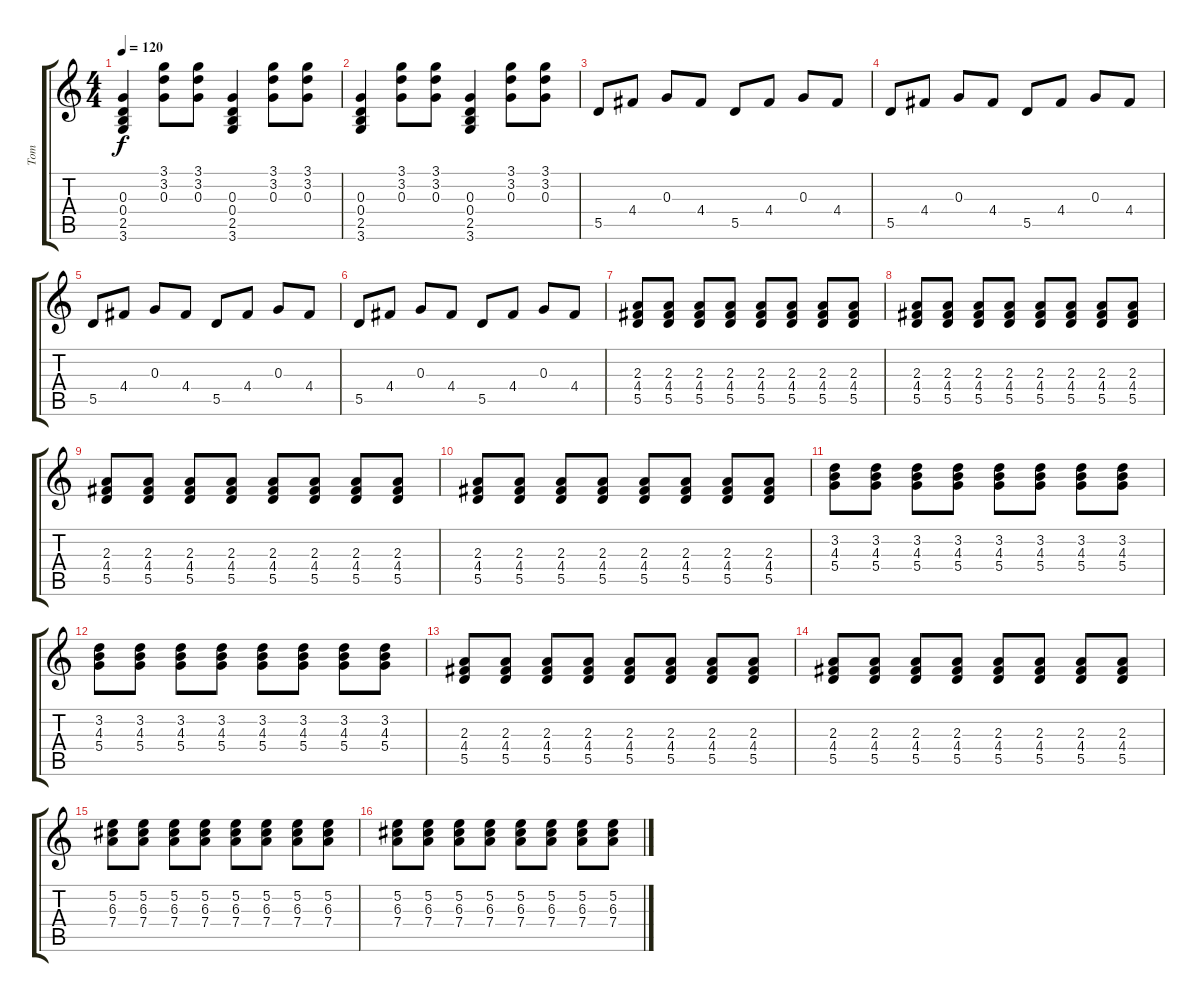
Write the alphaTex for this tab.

\track ("Tom" "Tom") {instrument overdrivenguitar}
\staff {score tabs}
\tuning (E4 B3 G3 D3 A2 E2) {hide}
\ts (4 4)
\tempo 120
\clef g2
\ks c
(0.3 0.4 2.5 3.6).4{dy f} (3.1 3.2 0.3).8 (3.1 3.2 0.3).8 (0.3 0.4 2.5 3.6).4 (3.1 3.2 0.3).8 (3.1 3.2 0.3).8 |
(0.3 0.4 2.5 3.6).4 (3.1 3.2 0.3).8 (3.1 3.2 0.3).8 (0.3 0.4 2.5 3.6).4 (3.1 3.2 0.3).8 (3.1 3.2 0.3).8 |
5.5.8 4.4.8 0.3.8 4.4.8 5.5.8 4.4.8 0.3.8 4.4.8 |
5.5.8 4.4.8 0.3.8 4.4.8 5.5.8 4.4.8 0.3.8 4.4.8 |
5.5.8 4.4.8 0.3.8 4.4.8 5.5.8 4.4.8 0.3.8 4.4.8 |
5.5.8 4.4.8 0.3.8 4.4.8 5.5.8 4.4.8 0.3.8 4.4.8 |
(2.3 4.4 5.5).8 (2.3 4.4 5.5).8 (2.3 4.4 5.5).8 (2.3 4.4 5.5).8 (2.3 4.4 5.5).8 (2.3 4.4 5.5).8 (2.3 4.4 5.5).8 (2.3 4.4 5.5).8 |
(2.3 4.4 5.5).8 (2.3 4.4 5.5).8 (2.3 4.4 5.5).8 (2.3 4.4 5.5).8 (2.3 4.4 5.5).8 (2.3 4.4 5.5).8 (2.3 4.4 5.5).8 (2.3 4.4 5.5).8 |
(2.3 4.4 5.5).8 (2.3 4.4 5.5).8 (2.3 4.4 5.5).8 (2.3 4.4 5.5).8 (2.3 4.4 5.5).8 (2.3 4.4 5.5).8 (2.3 4.4 5.5).8 (2.3 4.4 5.5).8 |
(2.3 4.4 5.5).8 (2.3 4.4 5.5).8 (2.3 4.4 5.5).8 (2.3 4.4 5.5).8 (2.3 4.4 5.5).8 (2.3 4.4 5.5).8 (2.3 4.4 5.5).8 (2.3 4.4 5.5).8 |
(3.2 4.3 5.4).8 (3.2 4.3 5.4).8 (3.2 4.3 5.4).8 (3.2 4.3 5.4).8 (3.2 4.3 5.4).8 (3.2 4.3 5.4).8 (3.2 4.3 5.4).8 (3.2 4.3 5.4).8 |
(3.2 4.3 5.4).8 (3.2 4.3 5.4).8 (3.2 4.3 5.4).8 (3.2 4.3 5.4).8 (3.2 4.3 5.4).8 (3.2 4.3 5.4).8 (3.2 4.3 5.4).8 (3.2 4.3 5.4).8 |
(2.3 4.4 5.5).8 (2.3 4.4 5.5).8 (2.3 4.4 5.5).8 (2.3 4.4 5.5).8 (2.3 4.4 5.5).8 (2.3 4.4 5.5).8 (2.3 4.4 5.5).8 (2.3 4.4 5.5).8 |
(2.3 4.4 5.5).8 (2.3 4.4 5.5).8 (2.3 4.4 5.5).8 (2.3 4.4 5.5).8 (2.3 4.4 5.5).8 (2.3 4.4 5.5).8 (2.3 4.4 5.5).8 (2.3 4.4 5.5).8 |
(5.2 6.3 7.4).8 (5.2 6.3 7.4).8 (5.2 6.3 7.4).8 (5.2 6.3 7.4).8 (5.2 6.3 7.4).8 (5.2 6.3 7.4).8 (5.2 6.3 7.4).8 (5.2 6.3 7.4).8 |
(5.2 6.3 7.4).8 (5.2 6.3 7.4).8 (5.2 6.3 7.4).8 (5.2 6.3 7.4).8 (5.2 6.3 7.4).8 (5.2 6.3 7.4).8 (5.2 6.3 7.4).8 (5.2 6.3 7.4).8
